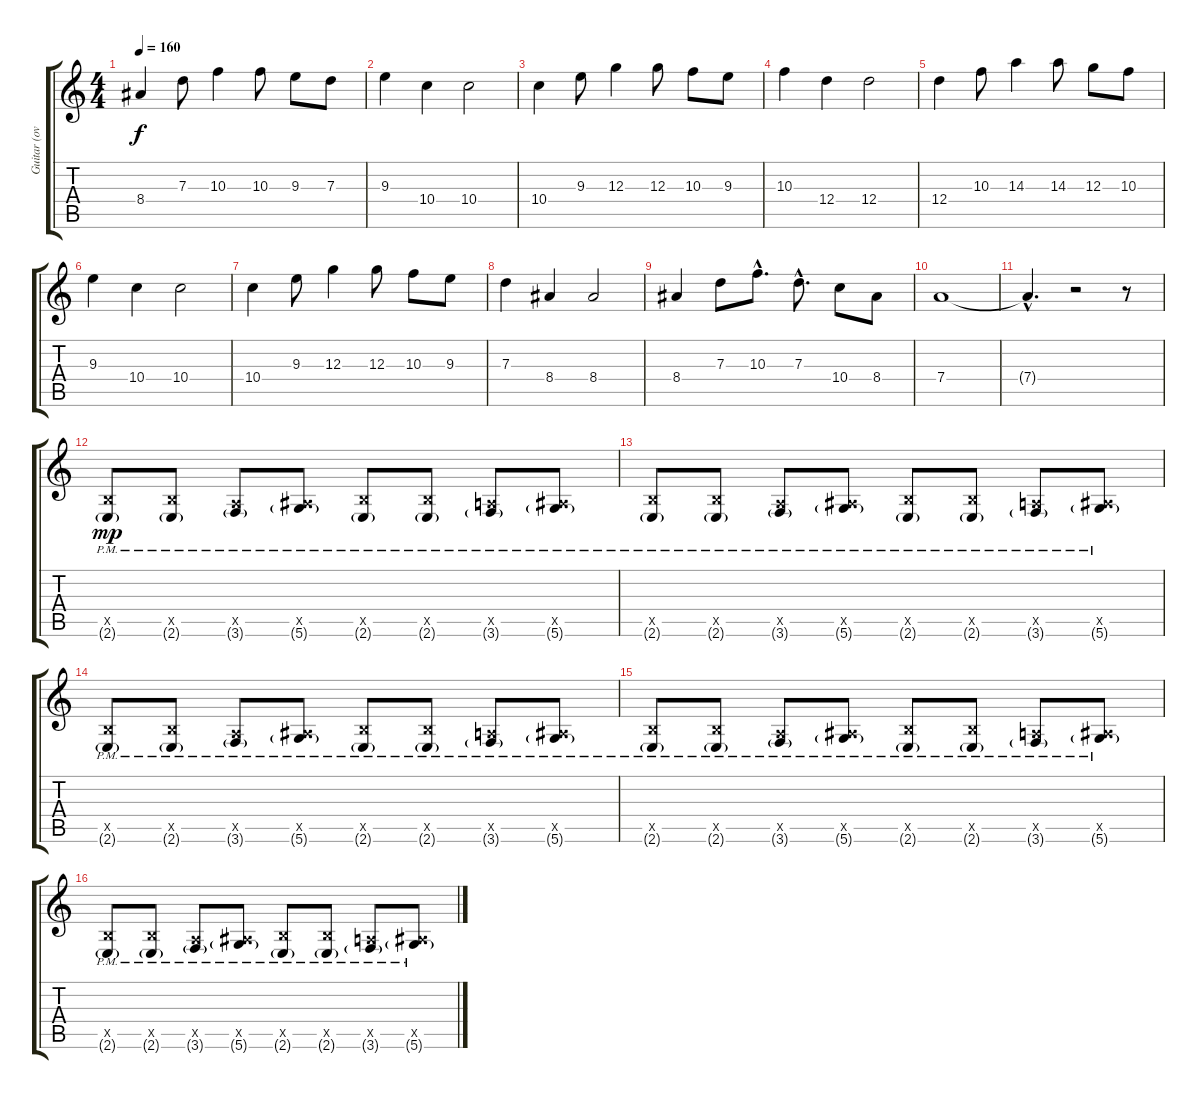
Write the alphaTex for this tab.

\track ("Guitar (over dub)" "Guitar (ov") {instrument overdrivenguitar}
\staff {score tabs}
\tuning (E4 B3 G3 D3 A2 D2) {hide}
\ts (4 4)
\tempo 160
\clef g2
\ks c
8.4.4{dy f} 7.3.8 10.3.4 10.3.8 9.3.8 7.3.8 |
9.3.4 10.4.4 10.4.2 |
10.4.4 9.3.8 12.3.4 12.3.8 10.3.8 9.3.8 |
10.3.4 12.4.4 12.4.2 |
12.4.4 10.3.8 14.3.4 14.3.8 12.3.8 10.3.8 |
9.3.4 10.4.4 10.4.2 |
10.4.4 9.3.8 12.3.4 12.3.8 10.3.8 9.3.8 |
7.3.4 8.4.4 8.4.2 |
8.4.4 7.3.8 10.3{hac}.8{d} 7.3{hac}.8{d} 10.4.8 8.4.8 |
7.4.1 |
7.4{hac t}.4{d} r.2 r.8 |
(2.5{x} 2.6{g pm}).8{dy mp volume 16 instrument overdrivenguitar} (2.5{x} 2.6{g pm}).8 (0.5{x} 3.6{g pm}).8 (1.5{x} 5.6{g pm}).8 (2.5{x} 2.6{g pm}).8 (2.5{x} 2.6{g pm}).8 (0.5{x} 3.6{g pm}).8 (1.5{x} 5.6{g pm}).8 |
(2.5{x} 2.6{g pm}).8 (2.5{x} 2.6{g pm}).8 (0.5{x} 3.6{g pm}).8 (1.5{x} 5.6{g pm}).8 (2.5{x} 2.6{g pm}).8 (2.5{x} 2.6{g pm}).8 (0.5{x} 3.6{g pm}).8 (1.5{x} 5.6{g pm}).8 |
(2.5{x} 2.6{g pm}).8 (2.5{x} 2.6{g pm}).8 (0.5{x} 3.6{g pm}).8 (1.5{x} 5.6{g pm}).8 (2.5{x} 2.6{g pm}).8 (2.5{x} 2.6{g pm}).8 (0.5{x} 3.6{g pm}).8 (1.5{x} 5.6{g pm}).8 |
(2.5{x} 2.6{g pm}).8 (2.5{x} 2.6{g pm}).8 (0.5{x} 3.6{g pm}).8 (1.5{x} 5.6{g pm}).8 (2.5{x} 2.6{g pm}).8 (2.5{x} 2.6{g pm}).8 (0.5{x} 3.6{g pm}).8 (1.5{x} 5.6{g pm}).8 |
(2.5{x} 2.6{g pm}).8 (2.5{x} 2.6{g pm}).8 (0.5{x} 3.6{g pm}).8 (1.5{x} 5.6{g pm}).8 (2.5{x} 2.6{g pm}).8 (2.5{x} 2.6{g pm}).8 (0.5{x} 3.6{g pm}).8 (1.5{x} 5.6{g pm}).8
